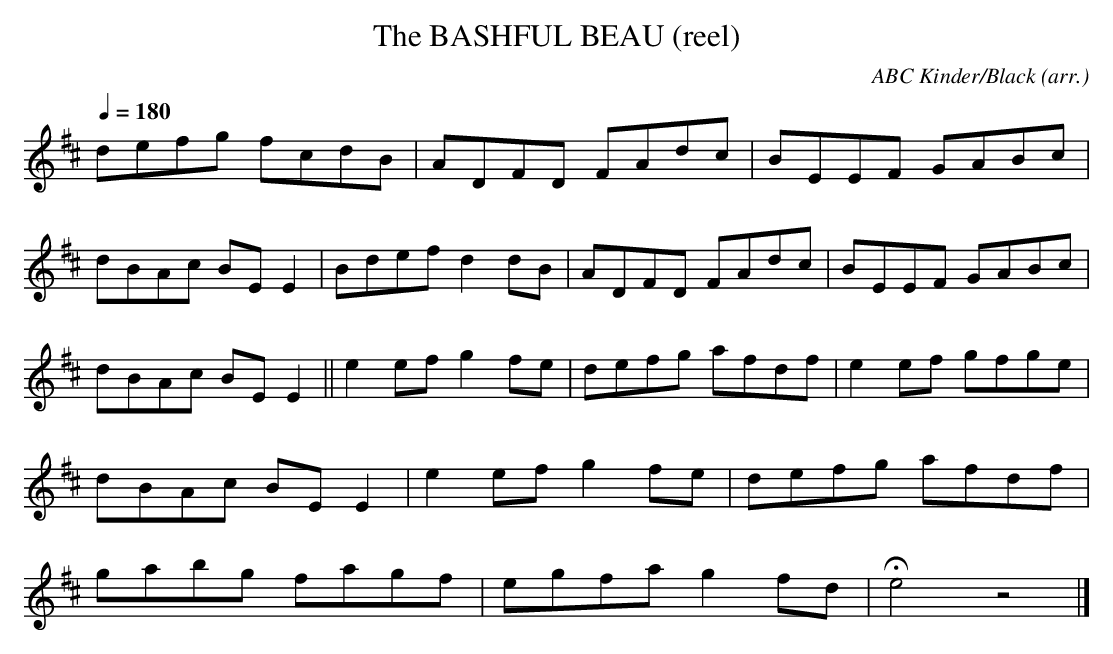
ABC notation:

X:1
T:BASHFUL BEAU (reel), The\
C:ABC Kinder/Black (arr.)\
there are no accidentals in the source.\
M:4/4\
L:1/8\
Q:1/4=180\
K:Edor\
defg fcdB|ADFD FAdc|BEEF GABc|dBAc BEE2|\
Bdef d2dB|ADFD FAdc|BEEF GABc|dBAc BEE2 ||\
e2ef g2fe|defg afdf|e2ef gfge|dBAc BEE2|\
e2ef g2fe|defg afdf|gabg fagf|egfa g2fd|He4z4|]\
\
\
